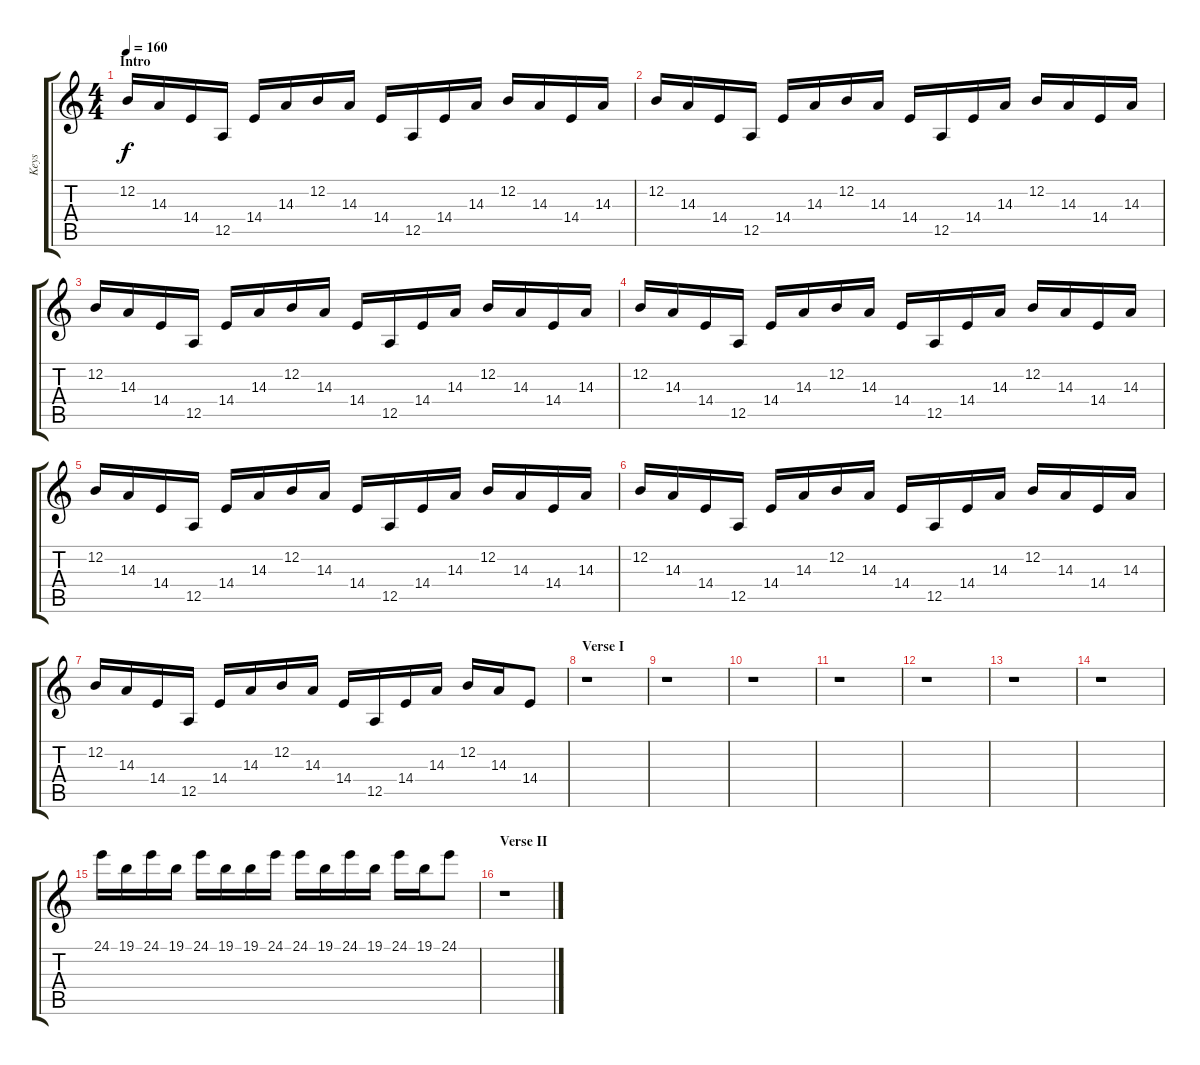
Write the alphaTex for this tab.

\track ("Keys" "Keys") {instrument vibraphone}
\staff {score tabs}
\tuning (E4 B3 G3 D3 A2 E2) {hide}
\ts (4 4)
\section ("" "Intro")
\tempo 160
\clef g2
\ks c
12.2.16{dy f instrument vibraphone} 14.3.16 14.4.16 12.5.16 14.4.16 14.3.16 12.2.16 14.3.16 14.4.16 12.5.16 14.4.16 14.3.16 12.2.16 14.3.16 14.4.16 14.3.16 |
12.2.16 14.3.16 14.4.16 12.5.16 14.4.16 14.3.16 12.2.16 14.3.16 14.4.16 12.5.16 14.4.16 14.3.16 12.2.16 14.3.16 14.4.16 14.3.16 |
12.2.16 14.3.16 14.4.16 12.5.16 14.4.16 14.3.16 12.2.16 14.3.16 14.4.16 12.5.16 14.4.16 14.3.16 12.2.16 14.3.16 14.4.16 14.3.16 |
12.2.16 14.3.16 14.4.16 12.5.16 14.4.16 14.3.16 12.2.16 14.3.16 14.4.16 12.5.16 14.4.16 14.3.16 12.2.16 14.3.16 14.4.16 14.3.16 |
12.2.16 14.3.16 14.4.16 12.5.16 14.4.16 14.3.16 12.2.16 14.3.16 14.4.16 12.5.16 14.4.16 14.3.16 12.2.16 14.3.16 14.4.16 14.3.16 |
12.2.16 14.3.16 14.4.16 12.5.16 14.4.16 14.3.16 12.2.16 14.3.16 14.4.16 12.5.16 14.4.16 14.3.16 12.2.16 14.3.16 14.4.16 14.3.16 |
12.2.16 14.3.16 14.4.16 12.5.16 14.4.16 14.3.16 12.2.16 14.3.16 14.4.16 12.5.16 14.4.16 14.3.16 12.2.16 14.3.16 14.4.8 |
\section ("" "Verse I")
r.1 |
r.1 |
r.1 |
r.1 |
r.1 |
r.1 |
r.1 |
24.1.16 19.1.16 24.1.16 19.1.16 24.1.16 19.1.16 19.1.16 24.1.16 24.1.16 19.1.16 24.1.16 19.1.16 24.1.16 19.1.16 24.1.8 |
\section ("" "Verse II")
r.1
